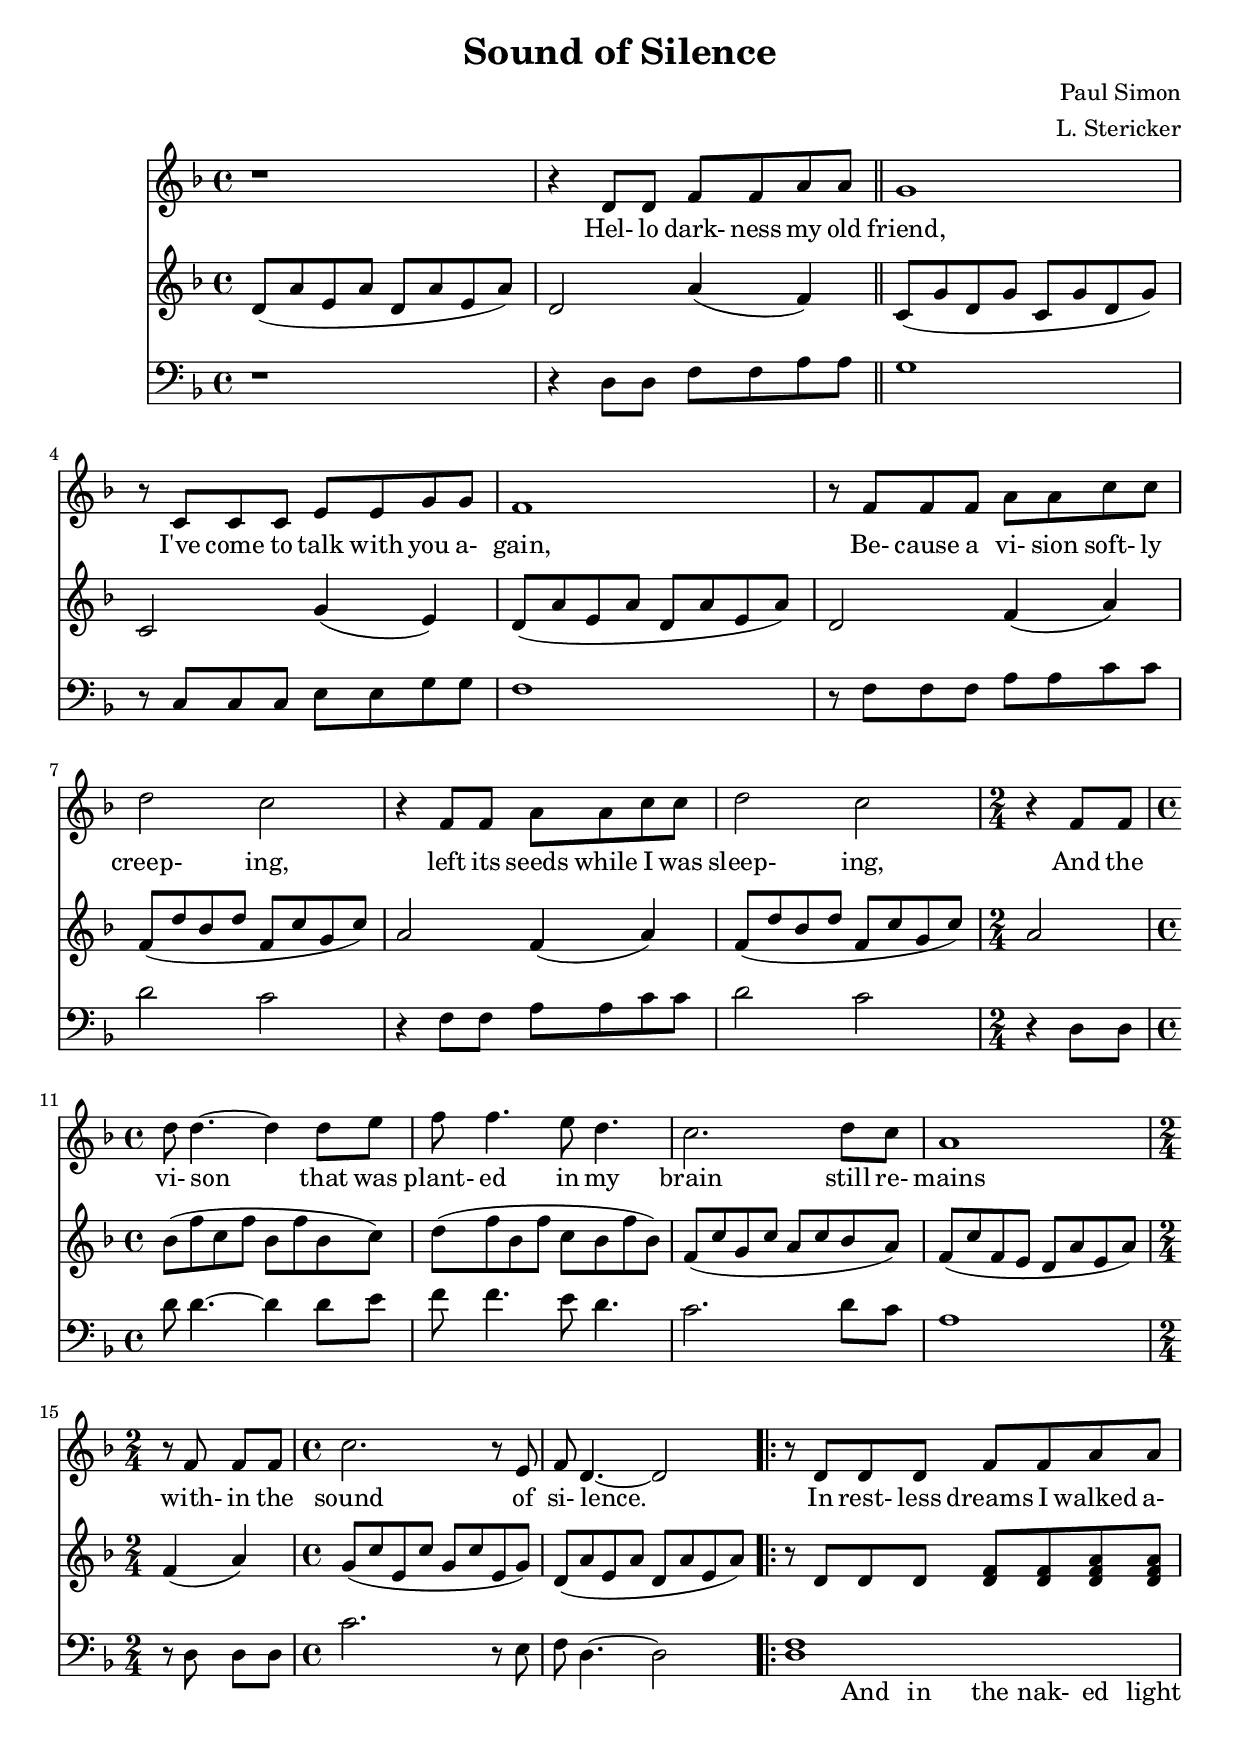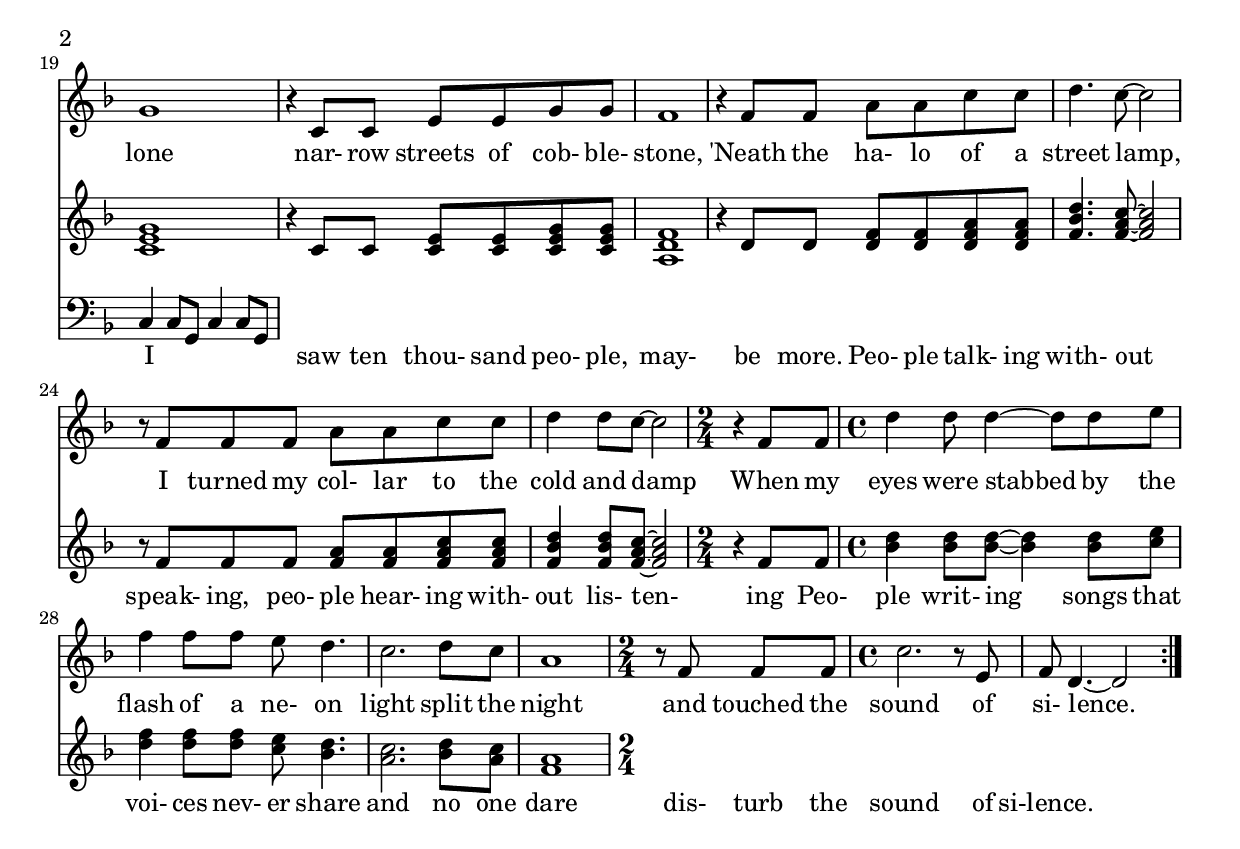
 \header {
  title = "Sound of Silence"
  composer = "Paul Simon"
  arranger = "L. Stericker" % Arranger of Greatest Songs of our Time Vol. 2 is uncredited
}

\layout {   
  \context {     
    \Staff \RemoveEmptyStaves
    \override VerticalAxisGroup #'remove-first = ##t
  }
}

\score {
<<
  \chordmode {
    \set ChordNames.midiInstrument = "acoustic guitar (nylon)"
    \powerChords
    
    

  }
  \new Staff \relative d' {
    \key d \minor
    \new Voice = "vocals" {
      r1 |
      r4 d8 d f f a a 
      \bar "||"
      g1 |
      r8 c, c c e e g g |
      f1 |
      r8 f f f a a c c |
      d2 c |
      r4 f,8 f a a c c |
      d2 c |
      \time 2/4 
      r4 f,8 f
      \time 4/4
      d'8 d4.~ d4 d8 e |
      f f4. e8 d4. |
      c2. d8 c |
      a1 |
      \time 2/4
      r8 f f f
      \time 4/4
      c'2. r8 e, |
      f d4.~ d2 
      \repeat volta 2 {
        r8 d d d f f a a |
        g1 |
        r4 c,8 c e e g g |
        f1 |
        r4 f8  f a a c c |
        d4. c8~ c2 |
        r8 f, f f a a c c |
        d4 d8 c~ c2 |
        \time 2/4 
        r4 f,8 f
        \time 4/4
        d'4 d8 d4~ d8 d e |
        f4 f8 f e8 d4. |
        c2. d8 c |
        a1 |
        \time 2/4
        r8 f f f
        \time 4/4
        c'2. r8 e, |
        f d4.~ d2 
      }
    }
    }
    \new Lyrics \lyricsto "vocals" {
      Hel- lo dark- ness my old friend,
      I've come to talk with you a- gain,
      Be- cause a vi- sion soft- ly creep- ing,
      left its seeds while I was sleep- ing,
      And the vi- son that was plant- ed in my brain 
      still re- mains 
      with- in the sound of si- lence.
      <<
      {
        In rest- less dreams I walked a- lone
         nar- row streets of cob- ble- stone,
         'Neath the ha- lo of a street lamp,
         I turned my col- lar to the cold and damp
         When my eyes were stabbed 
         by the flash of a ne- on light
         split the night
         and touched the sound of si- lence.
      }
      \new Lyrics \lyricsto "vocals" {
        And in the nak- ed light I saw
        ten thou- sand peo- ple, may- be more. 
        Peo- ple talk- ing with- out speak- ing,
        peo- ple hear- ing with- out lis- ten- ing
        Peo- ple writ- ing songs 
        that voi- ces nev- er share
        and no one dare
        dis- turb the sound of si-lence.
      }
      >>

      "Fools!" said I, "You do not know
      si- lence like a can- cer grows."
      "Hear my workds that I might teach you,
      Take my arms that I might reach you."
      But my words like si- lent rain- drops fell,
      and ech- oed in the wells of si- lence.

      And the peo- ple bowed and prayed
      to the ne- on god they made. 
      And the sign flashed out its warn- ing.
      In the works that it was form- ing.
      And the signs said 
      "The words of the proph- ets are writ- ten on the sub- way walls
      and ten- e- ment halls"
      And whis- per'd in the sounds of si- lence.
    }

    \new PianoStaff \relative c'
    \new Staff {
      \key d \minor
      d8 (a' e a d, a' e a) |
      d,2 a'4 (f) |
      c8 (g' d g c, g' d g) |
      c,2 g'4 (e) |
      d8 (a' e a d, a' e a) |
      d,2 f4 (a)|
      f8 (d' bes d f, c' g c) |
      a2 f4 (a) |
      f8 (d' bes d f, c' g c) |
      a2 |
      bes8 (f' c f bes, f' bes, c) |
      d ( f bes, f' c bes f' bes, ) |
      f (c' g c a c bes a)|
      f (c' f, e d a' e a) |
      f4 (a) |
      g8 (c e, c' g c e, g) |
      d (a' e a d, a' e a) |
      r d, d d <d f> <d f> <d f a> <d f a> |
      <c e g>1
      r4 c8 c <c e> <c e> <c e g> <c e g> |
      <a d f>1 |
      r4 d8 d <d f> <d f> <d f a> <d f a> |
      <f bes d>4. <f a c>8~ <f a c>2 |
      r8 f f f <f a> <f a> <f a c> <f a c> |
      <f bes d>4 <f bes d>8 <f a c>8~ <f a c>2 |
      r4 f8 f|
      <bes d>4 <bes d>8 <bes d>8~ <bes d>4 <bes d>8 <c e> |
      <d f>4 <d f>8 <d f> <c e> <bes d>4. |
      <a c>2. <bes d>8 <a c> |
      <f a>1 |
      
    }
    \new Staff {
      \key d \minor
      \clef bass
      r1 |
      r4 d8 d f f a a |
      g1 |
      r8 c c c e e g g |
      f1 |
      r8 f f f a a c' c' |
      d'2 c'|
      r4 f8 f a a c' c' |
      d'2 c'|
      r4 d8 d|
      d' d'4.~ d'4 d'8 e' |
      f' f'4. e'8 d'4. |
      c'2. d'8 c'|
      a1 |
      r8 d d d |
      c'2. r8 e|
      f d4.~ d2 |
      <d f>1 |
      c4 c8 g, c4 c8 g, |

    }
  

  
  >>
  \midi {}
  \layout {}
}